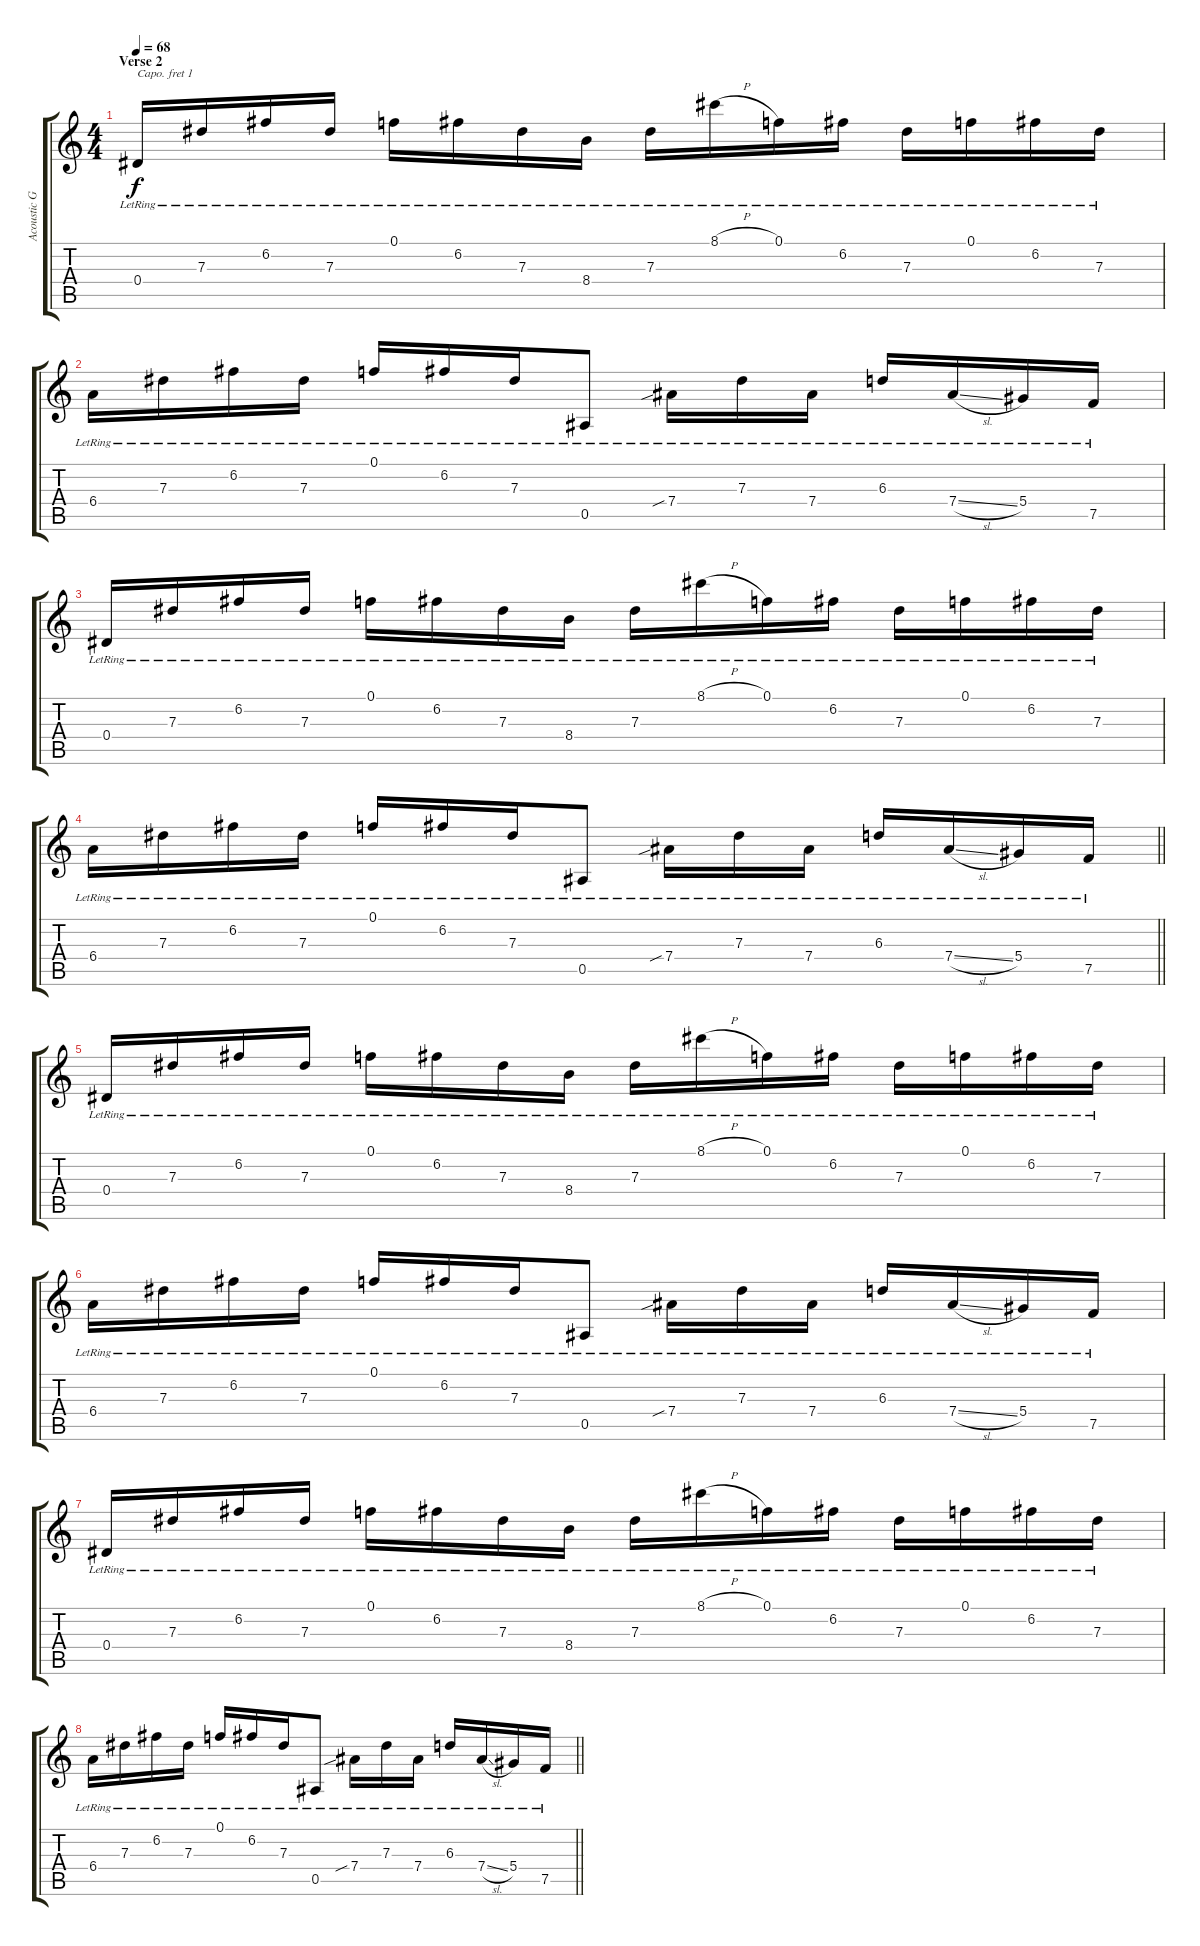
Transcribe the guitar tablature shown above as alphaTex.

\track ("Acoustic Guitar" "Acoustic G") {instrument acousticguitarsteel}
\staff {score tabs}
\capo 1
\tuning (E4 B3 G3 D3 A2 E2) {hide}
\ts (4 4)
\section ("" "Verse 2")
\tempo 68
\clef g2
\ks c
0.4{lr}.16{dy f} 7.3{lr}.16 6.2{lr}.16 7.3{lr}.16 0.1{lr}.16 6.2{lr}.16 7.3{lr}.16 8.4{lr}.16 7.3{lr}.16 8.1{h lr}.16 0.1{lr}.16 6.2{lr}.16 7.3{lr}.16 0.1{lr}.16 6.2{lr}.16 7.3{lr}.16 |
6.4{lr}.16 7.3{lr}.16 6.2{lr}.16 7.3{lr}.16 0.1{lr}.16 6.2{lr}.16 7.3{lr}.16 0.5{lr}.8 7.4{sib lr}.16 7.3{lr}.16 7.4{lr}.16 6.3{lr}.16 7.4{sl lr}.16 5.4{lr}.16 7.5{lr}.16 |
0.4{lr}.16 7.3{lr}.16 6.2{lr}.16 7.3{lr}.16 0.1{lr}.16 6.2{lr}.16 7.3{lr}.16 8.4{lr}.16 7.3{lr}.16 8.1{h lr}.16 0.1{lr}.16 6.2{lr}.16 7.3{lr}.16 0.1{lr}.16 6.2{lr}.16 7.3{lr}.16 |
\barLineRight lightlight
6.4{lr}.16 7.3{lr}.16 6.2{lr}.16 7.3{lr}.16 0.1{lr}.16 6.2{lr}.16 7.3{lr}.16 0.5{lr}.8 7.4{sib lr}.16 7.3{lr}.16 7.4{lr}.16 6.3{lr}.16 7.4{sl lr}.16 5.4{lr}.16 7.5{lr}.16 |
0.4{lr}.16 7.3{lr}.16 6.2{lr}.16 7.3{lr}.16 0.1{lr}.16 6.2{lr}.16 7.3{lr}.16 8.4{lr}.16 7.3{lr}.16 8.1{h lr}.16 0.1{lr}.16 6.2{lr}.16 7.3{lr}.16 0.1{lr}.16 6.2{lr}.16 7.3{lr}.16 |
6.4{lr}.16 7.3{lr}.16 6.2{lr}.16 7.3{lr}.16 0.1{lr}.16 6.2{lr}.16 7.3{lr}.16 0.5{lr}.8 7.4{sib lr}.16 7.3{lr}.16 7.4{lr}.16 6.3{lr}.16 7.4{sl lr}.16 5.4{lr}.16 7.5{lr}.16 |
0.4{lr}.16 7.3{lr}.16 6.2{lr}.16 7.3{lr}.16 0.1{lr}.16 6.2{lr}.16 7.3{lr}.16 8.4{lr}.16 7.3{lr}.16 8.1{h lr}.16 0.1{lr}.16 6.2{lr}.16 7.3{lr}.16 0.1{lr}.16 6.2{lr}.16 7.3{lr}.16 |
\barLineRight lightlight
6.4{lr}.16 7.3{lr}.16 6.2{lr}.16 7.3{lr}.16 0.1{lr}.16 6.2{lr}.16 7.3{lr}.16 0.5{lr}.8 7.4{sib lr}.16 7.3{lr}.16 7.4{lr}.16 6.3{lr}.16 7.4{sl lr}.16 5.4{lr}.16 7.5{lr}.16
